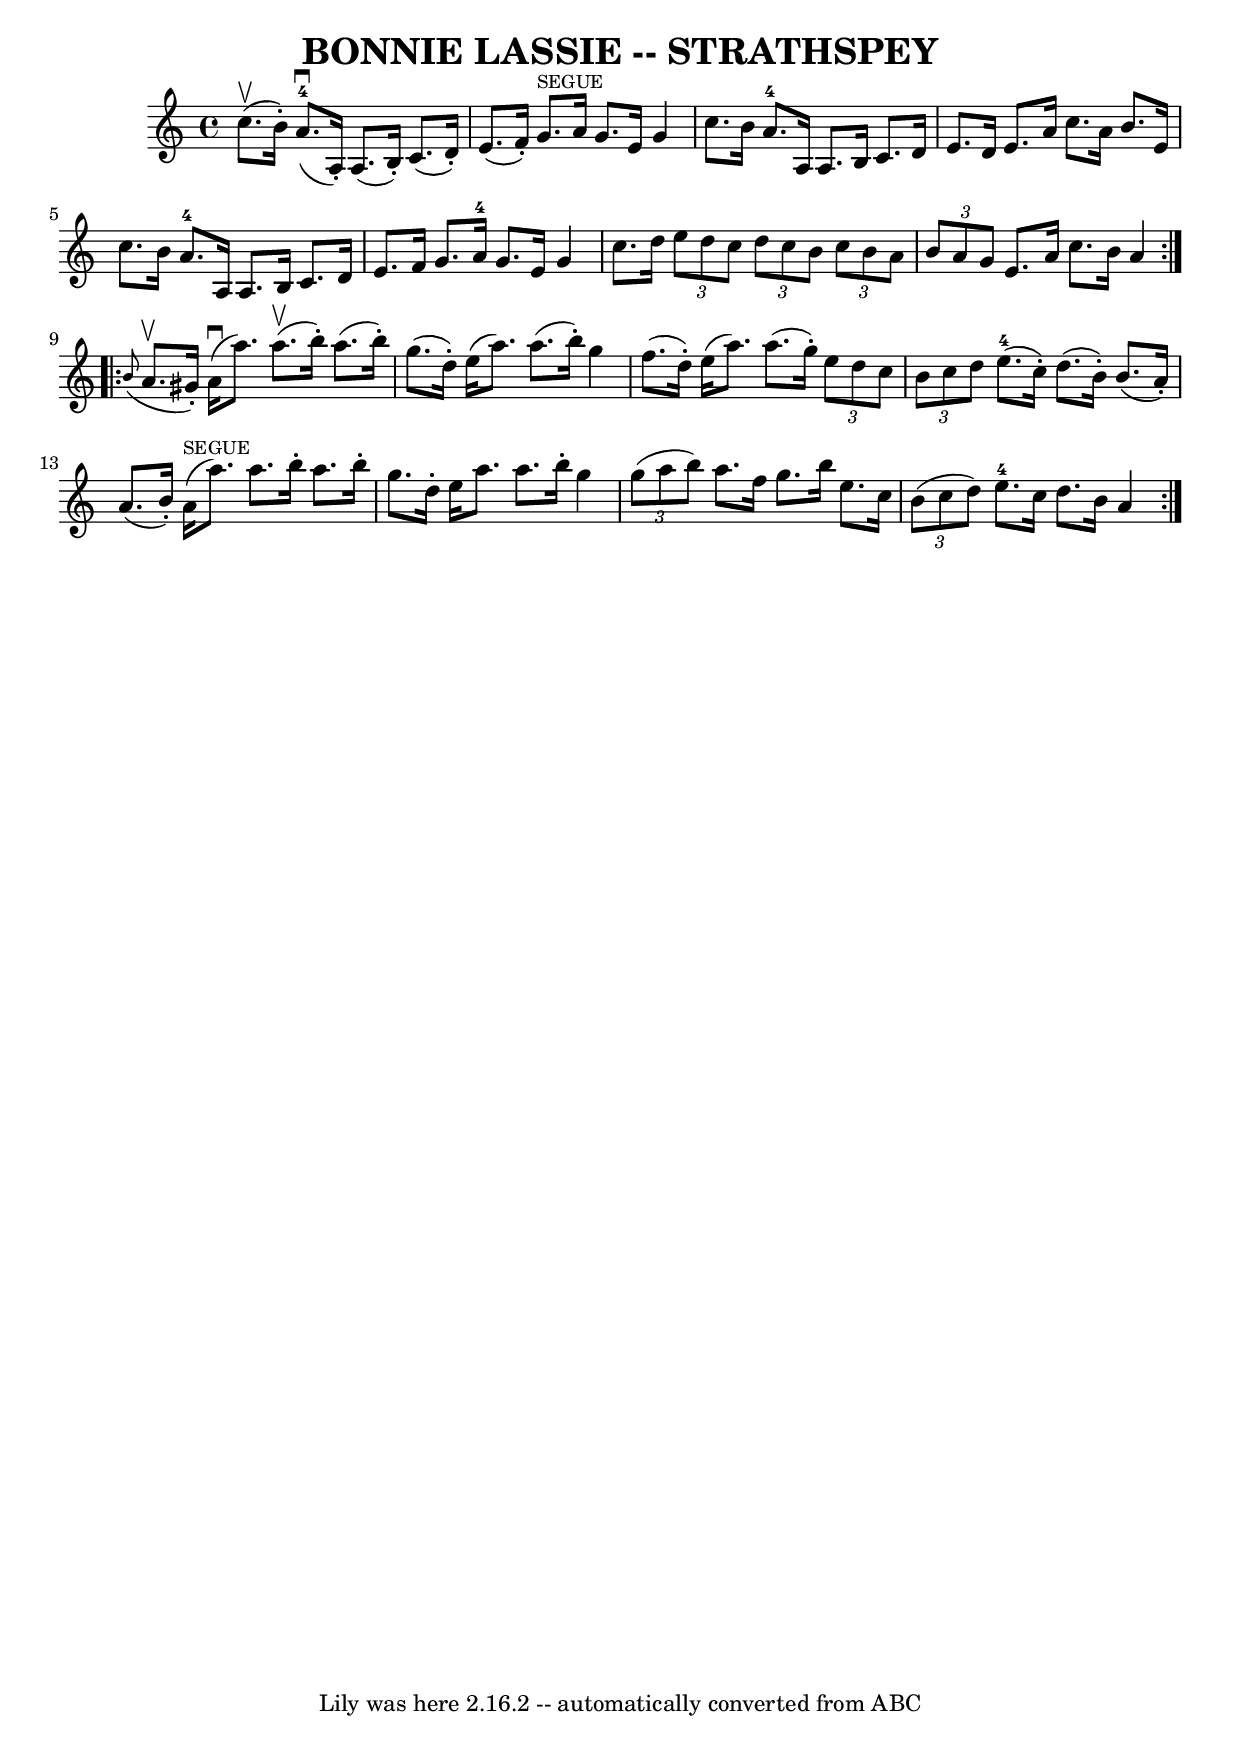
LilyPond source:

\version "2.7.40"
\include "Mammoth.ily"
\header {
	%% book = "Ryan's Mammoth Collection of Fiddle Tunes"
	crossRefNumber = "1"
	footnotes = ""
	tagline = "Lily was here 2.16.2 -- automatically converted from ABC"
	title = "BONNIE LASSIE -- STRATHSPEY"
}
voicedefault =  {


\repeat volta 2 {
 \override Staff.TimeSignature #'style = #'C
 \time 4/4 
\key a \minor c''8. (^\upbow b'16 -.)       |
       
a'8.-4(^\downbow a16 -.) a8. (b16 -.) c'8. (d'16 -.)   
e'8. (f'16 -.)   |
 g'8.^\segue a'16 g'8. e'16 g'4  
 c''8. b'16        |
 a'8.-4 a16 a8. b16 c'8.    
d'16 e'8. d'16    |
 e'8. a'16 c''8. a'16 b'8.    
e'16 c''8. b'16    |
     |
 a'8.-4 a16 a8.    
b16 c'8. d'16 e'8. f'16    |
 g'8. a'16-4 g'8.    
e'16 g'4 c''8. d''16        |
   \times 2/3 { e''8 d''8    
c''8  }   \times 2/3 { d''8 c''8 b'8  }   \times 2/3 { c''8 b'8    
a'8  }   \times 2/3 { b'8 a'8 g'8  }   |
 e'8. a'16 c''8. 
 b'16 a'4    }     \repeat volta 2 {   \grace { b'8 (} a'8.^\upbow  
 gis'16 -.)       |
 a'16 (^\downbow a''8.) a''8. (^\upbow 
 b''16 -.) a''8. (b''16 -.) g''8. (d''16 -.)   |
   
e''16 (a''8.) a''8. (b''16 -.) g''4 f''8. (d''16 -.)     
  |
 e''16 (a''8.) a''8. (g''16 -.)   \times 2/3 { e''8  
 d''8 c''8  }   \times 2/3 { b'8 c''8 d''8  }   |
 e''8. 
-4(c''16 -.) d''8. (b'16 -.) b'8. (a'16 -.) a'8. (
b'16 -.)   |
     |
 a'16^\segue(a''8.) a''8.    
b''16 -. a''8. b''16 -. g''8. d''16 -.   |
 e''16 a''8.    
a''8. b''16 -. g''4    \times 2/3 { g''8 (a''8 b''8) }       
|
 a''8. f''16 g''8. b''16 e''8. c''16    \times 2/3 {   
b'8 (c''8 d''8) }   |
 e''8.-4 c''16 d''8. b'16   
 a'4    }   
}

\score{
    <<

	\context Staff="default"
	{
	    \voicedefault 
	}

    >>
	\layout {
	}
	\midi {}
}
